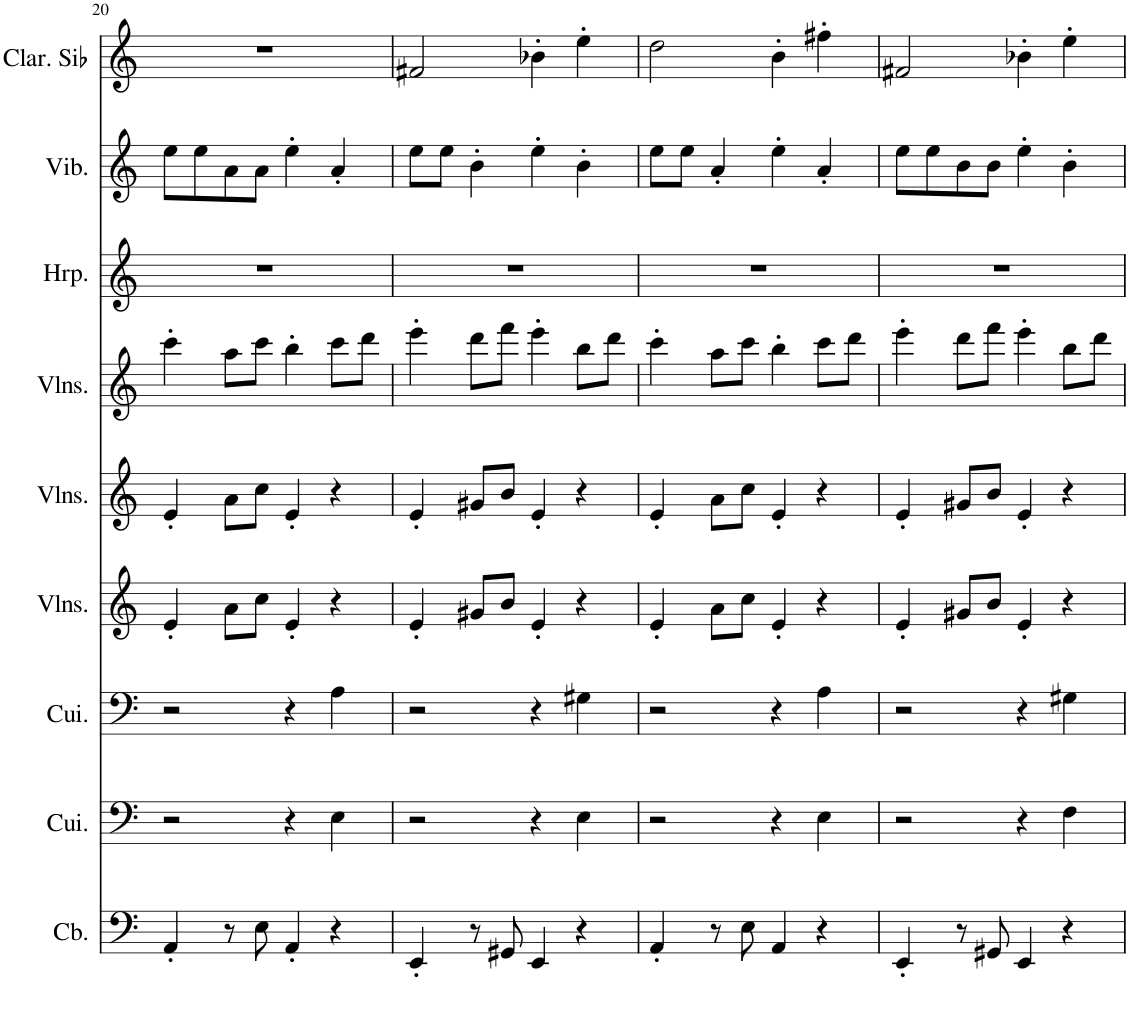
**kern	**kern	**kern	**kern	**kern	**kern	**kern	**kern	**kern
*part9	*part8	*part7	*part6	*part5	*part4	*part3	*part2	*part1
*staff9	*staff8	*staff7	*staff6	*staff5	*staff4	*staff3	*staff2	*staff1
*I"Contrebasse	*I"Cuivres	*I"Cuivres	*I"Violons	*I"Violons	*I"Violons	*I"Harpe	*I"Vibraphone	*I"Clarinette en Sib, Timid
*I'Cb.	*I'Cui.	*I'Cui.	*I'Vlns.	*I'Vlns.	*I'Vlns.	*I'Hrp.	*I'Vib.	*I'Clar. Sib
!!LO:PB:g=z
*clefF4	*clefF4	*clefF4	*clefG2	*clefG2	*clefG2	*clefG2	*clefG2	*clefG2
*Trd7c12	*	*	*	*	*	*	*	*Trd1c2
*k[]	*k[]	*k[]	*k[]	*k[]	*k[]	*k[]	*k[]	*k[]
*M4/4	*M4/4	*M4/4	*M4/4	*M4/4	*M4/4	*M4/4	*M4/4	*M4/4
=20	=20	=20	=20	=20	=20	=20	=20	=20
4AA'/	2r	2r	4e'/	4e'/	4ccc'\	1r	8ee\L	1r
.	.	.	.	.	.	.	8ee\	.
8r	.	.	8a\L	8a\L	8aa\L	.	8a\	.
8E\	.	.	8cc\J	8cc\J	8ccc\J	.	8a\J	.
4AA'/	4r	4r	4e'/	4e'/	4bb'\	.	4ee'\	.
4r	4E\	4A\	4r	4r	8ccc\L	.	4a'/	.
.	.	.	.	.	8ddd\J	.	.	.
=21	=21	=21	=21	=21	=21	=21	=21	=21
4EE'/	2r	2r	4e'/	4e'/	4eee'\	1r	8ee\L	2f#X/
.	.	.	.	.	.	.	8ee\J	.
8r	.	.	8g#X/L	8g#X/L	8ddd\L	.	4b'\	.
8GG#X/	.	.	8b/J	8b/J	8fff\J	.	.	.
4EE/	4r	4r	4e'/	4e'/	4eee'\	.	4ee'\	4b-X'\
4r	4E\	4G#X\	4r	4r	8bb\L	.	4b'\	4ee'\
.	.	.	.	.	8ddd\J	.	.	.
=22	=22	=22	=22	=22	=22	=22	=22	=22
4AA'/	2r	2r	4e'/	4e'/	4ccc'\	1r	8ee\L	2dd\
.	.	.	.	.	.	.	8ee\J	.
8r	.	.	8a\L	8a\L	8aa\L	.	4a'/	.
8E\	.	.	8cc\J	8cc\J	8ccc\J	.	.	.
4AA/	4r	4r	4e'/	4e'/	4bb'\	.	4ee'\	4b'\
4r	4E\	4A\	4r	4r	8ccc\L	.	4a'/	4ff#X'\
.	.	.	.	.	8ddd\J	.	.	.
=23	=23	=23	=23	=23	=23	=23	=23	=23
4EE'/	2r	2r	4e'/	4e'/	4eee'\	1r	8ee\L	2f#X/
.	.	.	.	.	.	.	8ee\	.
8r	.	.	8g#X/L	8g#X/L	8ddd\L	.	8b\	.
8GG#X/	.	.	8b/J	8b/J	8fff\J	.	8b\J	.
4EE/	4r	4r	4e'/	4e'/	4eee'\	.	4ee'\	4b-X'\
4r	4F\	4G#X\	4r	4r	8bb\L	.	4b'\	4ee'\
.	.	.	.	.	8ddd\J	.	.	.
=	=	=	=	=	=	=	=	=
*-	*-	*-	*-	*-	*-	*-	*-	*-
